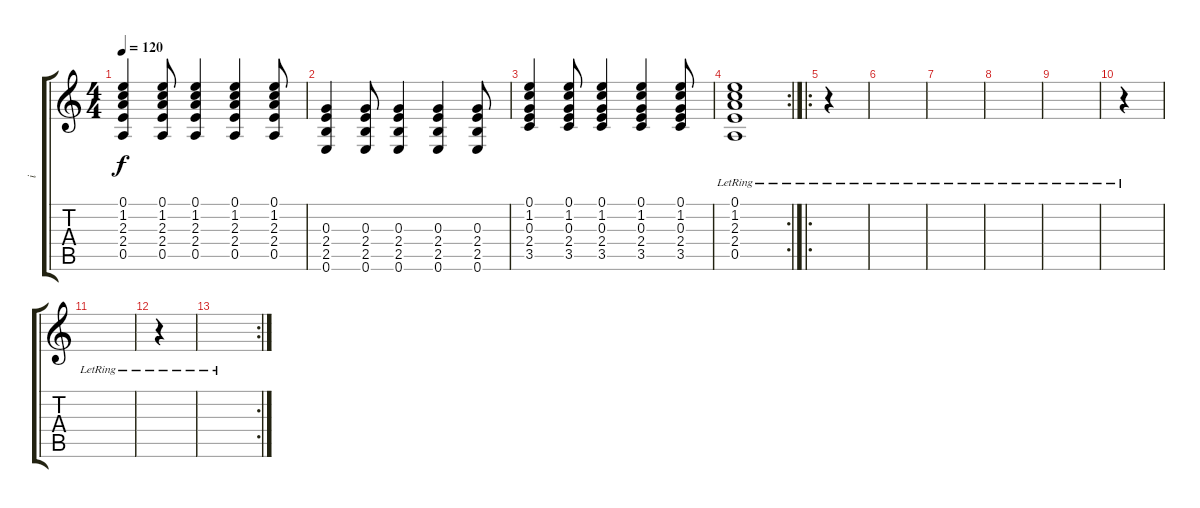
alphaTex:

\track ("i" "i") {instrument acousticguitarnylon}
\staff {score tabs}
\tuning (E4 B3 G3 D3 A2 E2) {hide}
\ts (4 4)
\tempo 120
\clef g2
\ks c
(0.1 1.2 2.3 2.4 0.5).4{dy f} (0.1 1.2 2.3 2.4 0.5).8 (0.1 1.2 2.3 2.4 0.5).4 (0.1 1.2 2.3 2.4 0.5).4 (0.1 1.2 2.3 2.4 0.5).8 |
(0.3 2.4 2.5 0.6).4 (0.3 2.4 2.5 0.6).8 (0.3 2.4 2.5 0.6).4 (0.3 2.4 2.5 0.6).4 (0.3 2.4 2.5 0.6).8 |
(0.1 1.2 0.3 2.4 3.5).4 (0.1 1.2 0.3 2.4 3.5).8 (0.1 1.2 0.3 2.4 3.5).4 (0.1 1.2 0.3 2.4 3.5).4 (0.1 1.2 0.3 2.4 3.5).8 |
\rc 2
(0.1{lr} 1.2{lr} 2.3{lr} 2.4{lr} 0.5{lr}).1 |
\ro
r.4 |
|
|
|
|
r.4 |
|
r.4 |
\rc 2
